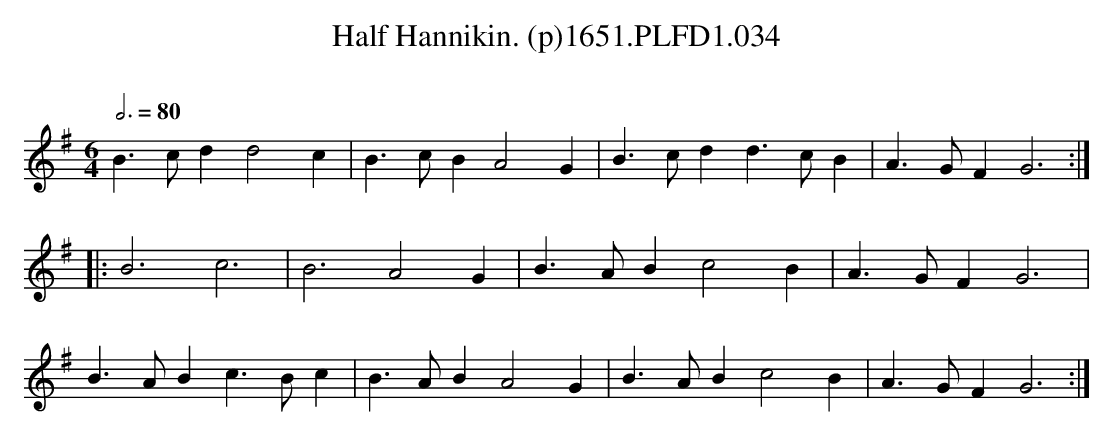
X:1
T:Half Hannikin. (p)1651.PLFD1.034
M:6/4
L:1/4
Q:3/4=80
O:
K:G
B>cd d2 c|B>cB A2 G|B>cd d>cB|A>GF G3:|
|:B3 c3| B3 A2 G| B>AB c2 B|A>GF G3|
B>AB c>Bc| B>AB A2 G| B>AB c2 B|A>GF G3:|
